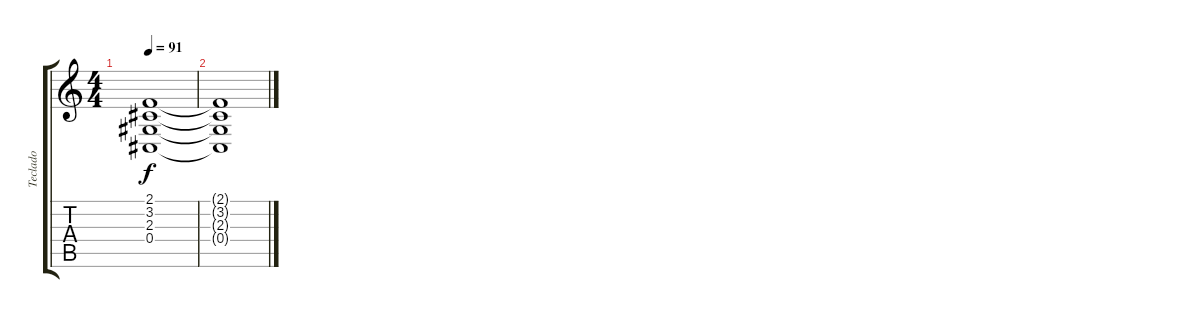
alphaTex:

\track ("Teclado" "Teclado") {instrument stringensemble2}
\staff {score tabs}
\tuning (Eb4 Bb3 Gb3 Db3 Ab2 Eb2) {hide}
\ts (4 4)
\tempo 91
\clef g2
\ks c
(2.1 3.2 2.3 0.4).1{dy f} |
(2.1{t} 3.2{t} 2.3{t} 0.4{t}).1
